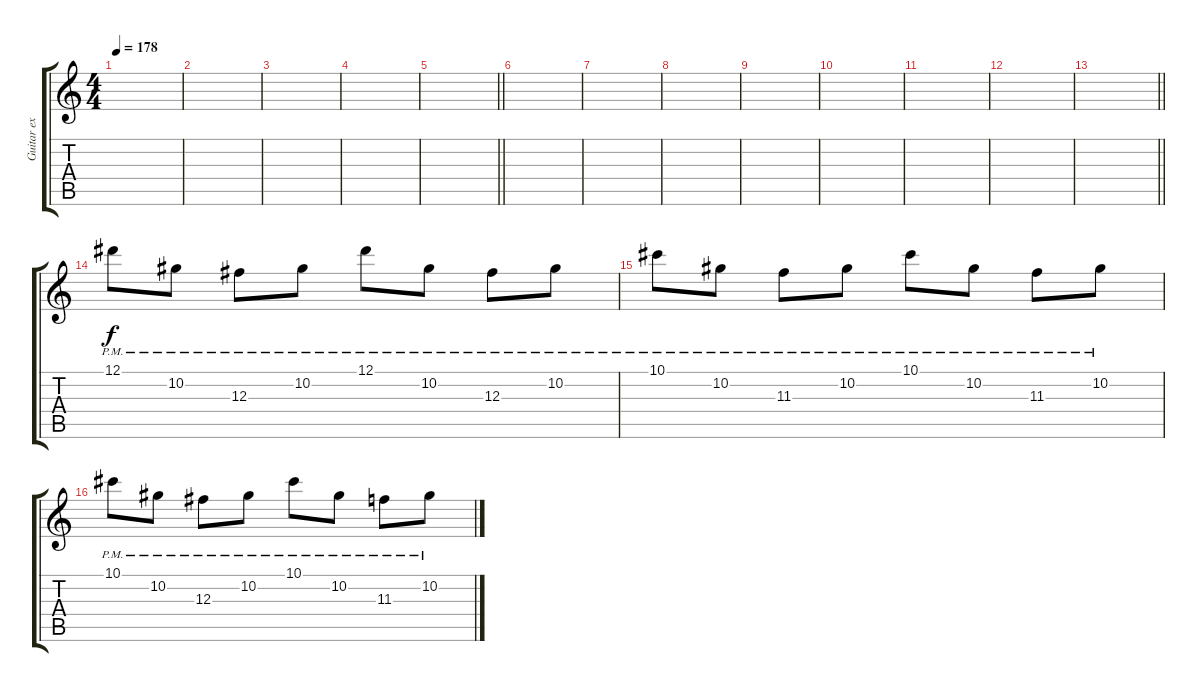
\track ("Guitar ex" "Guitar ex") {instrument electricguitarclean}
\staff {score tabs}
\tuning (Eb4 Bb3 Gb3 Db3 Ab2 Eb2) {hide}
\ts (4 4)
\tempo 178
\clef g2
\ks c
|
|
|
|
\barLineRight lightlight
|
\section ("" "")
|
|
|
|
|
|
|
\barLineRight lightlight
|
\section ("" "")
12.1{pm}.8{instrument distortionguitar} 10.2{pm}.8 12.3{pm}.8 10.2{pm}.8 12.1{pm}.8 10.2{pm}.8 12.3{pm}.8 10.2{pm}.8 |
10.1{pm}.8 10.2{pm}.8 11.3{pm}.8 10.2{pm}.8 10.1{pm}.8 10.2{pm}.8 11.3{pm}.8 10.2{pm}.8 |
10.1{pm}.8 10.2{pm}.8 12.3{pm}.8 10.2{pm}.8 10.1{pm}.8 10.2{pm}.8 11.3{pm}.8 10.2{pm}.8
